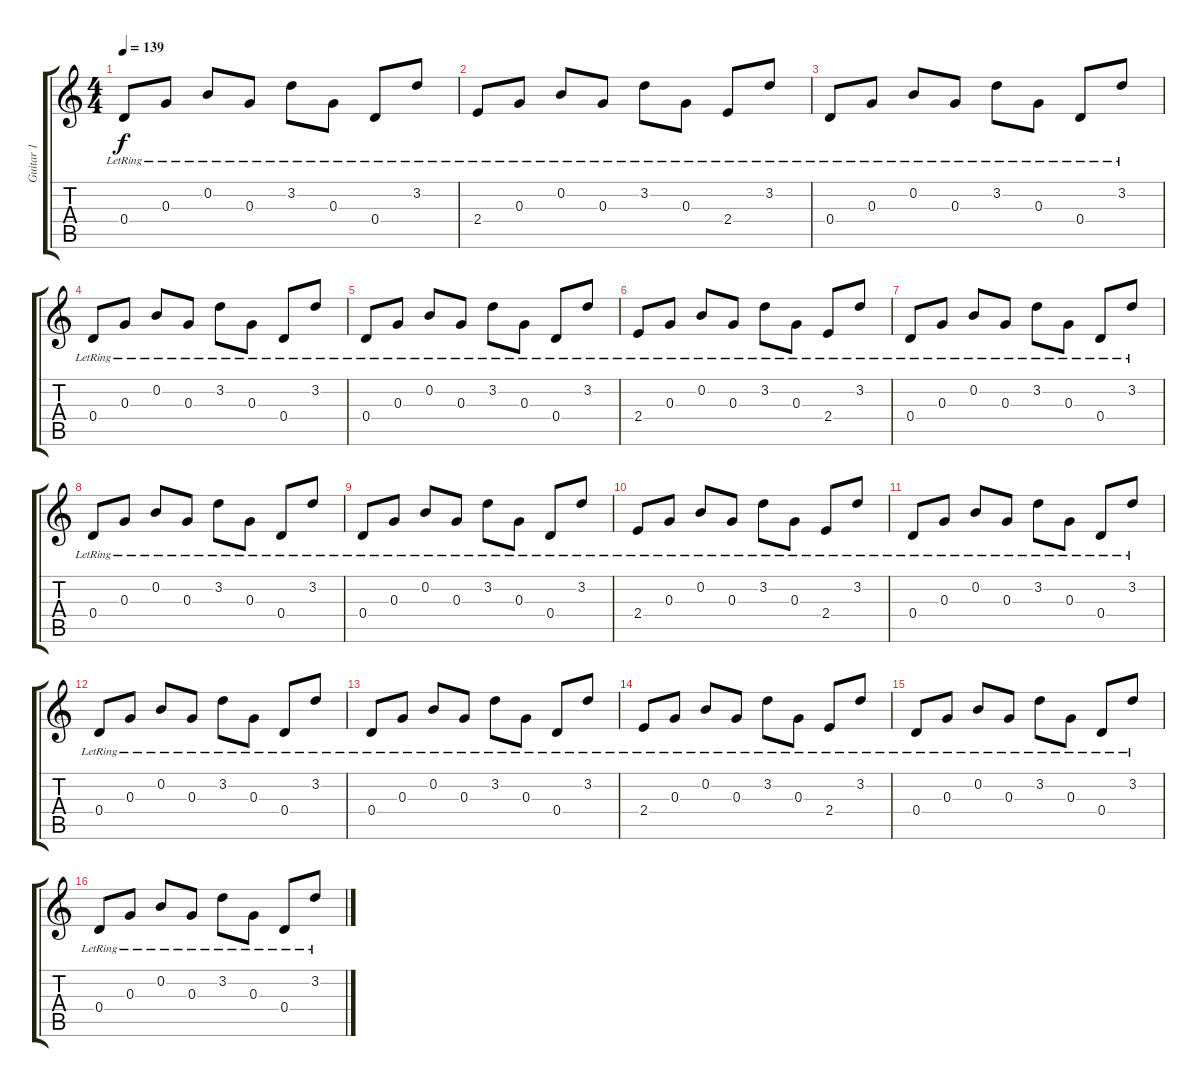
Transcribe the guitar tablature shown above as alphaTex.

\track ("Guitar 1" "Guitar 1") {instrument electricguitarclean}
\staff {score tabs}
\tuning (E4 B3 G3 D3 A2 D2) {hide}
\ts (4 4)
\tempo 139
\clef g2
\ks c
0.4{lr}.8{dy f} 0.3{lr}.8 0.2{lr}.8 0.3{lr}.8 3.2{lr}.8 0.3{lr}.8 0.4{lr}.8 3.2{lr}.8 |
2.4{lr}.8 0.3{lr}.8 0.2{lr}.8 0.3{lr}.8 3.2{lr}.8 0.3{lr}.8 2.4{lr}.8 3.2{lr}.8 |
0.4{lr}.8 0.3{lr}.8 0.2{lr}.8 0.3{lr}.8 3.2{lr}.8 0.3{lr}.8 0.4{lr}.8 3.2{lr}.8 |
0.4{lr}.8 0.3{lr}.8 0.2{lr}.8 0.3{lr}.8 3.2{lr}.8 0.3{lr}.8 0.4{lr}.8 3.2{lr}.8 |
0.4{lr}.8 0.3{lr}.8 0.2{lr}.8 0.3{lr}.8 3.2{lr}.8 0.3{lr}.8 0.4{lr}.8 3.2{lr}.8 |
2.4{lr}.8 0.3{lr}.8 0.2{lr}.8 0.3{lr}.8 3.2{lr}.8 0.3{lr}.8 2.4{lr}.8 3.2{lr}.8 |
0.4{lr}.8 0.3{lr}.8 0.2{lr}.8 0.3{lr}.8 3.2{lr}.8 0.3{lr}.8 0.4{lr}.8 3.2{lr}.8 |
0.4{lr}.8 0.3{lr}.8 0.2{lr}.8 0.3{lr}.8 3.2{lr}.8 0.3{lr}.8 0.4{lr}.8 3.2{lr}.8 |
0.4{lr}.8 0.3{lr}.8 0.2{lr}.8 0.3{lr}.8 3.2{lr}.8 0.3{lr}.8 0.4{lr}.8 3.2{lr}.8 |
2.4{lr}.8 0.3{lr}.8 0.2{lr}.8 0.3{lr}.8 3.2{lr}.8 0.3{lr}.8 2.4{lr}.8 3.2{lr}.8 |
0.4{lr}.8 0.3{lr}.8 0.2{lr}.8 0.3{lr}.8 3.2{lr}.8 0.3{lr}.8 0.4{lr}.8 3.2{lr}.8 |
0.4{lr}.8 0.3{lr}.8 0.2{lr}.8 0.3{lr}.8 3.2{lr}.8 0.3{lr}.8 0.4{lr}.8 3.2{lr}.8 |
0.4{lr}.8 0.3{lr}.8 0.2{lr}.8 0.3{lr}.8 3.2{lr}.8 0.3{lr}.8 0.4{lr}.8 3.2{lr}.8 |
2.4{lr}.8 0.3{lr}.8 0.2{lr}.8 0.3{lr}.8 3.2{lr}.8 0.3{lr}.8 2.4{lr}.8 3.2{lr}.8 |
0.4{lr}.8 0.3{lr}.8 0.2{lr}.8 0.3{lr}.8 3.2{lr}.8 0.3{lr}.8 0.4{lr}.8 3.2{lr}.8 |
0.4{lr}.8 0.3{lr}.8 0.2{lr}.8 0.3{lr}.8 3.2{lr}.8 0.3{lr}.8 0.4{lr}.8 3.2{lr}.8
